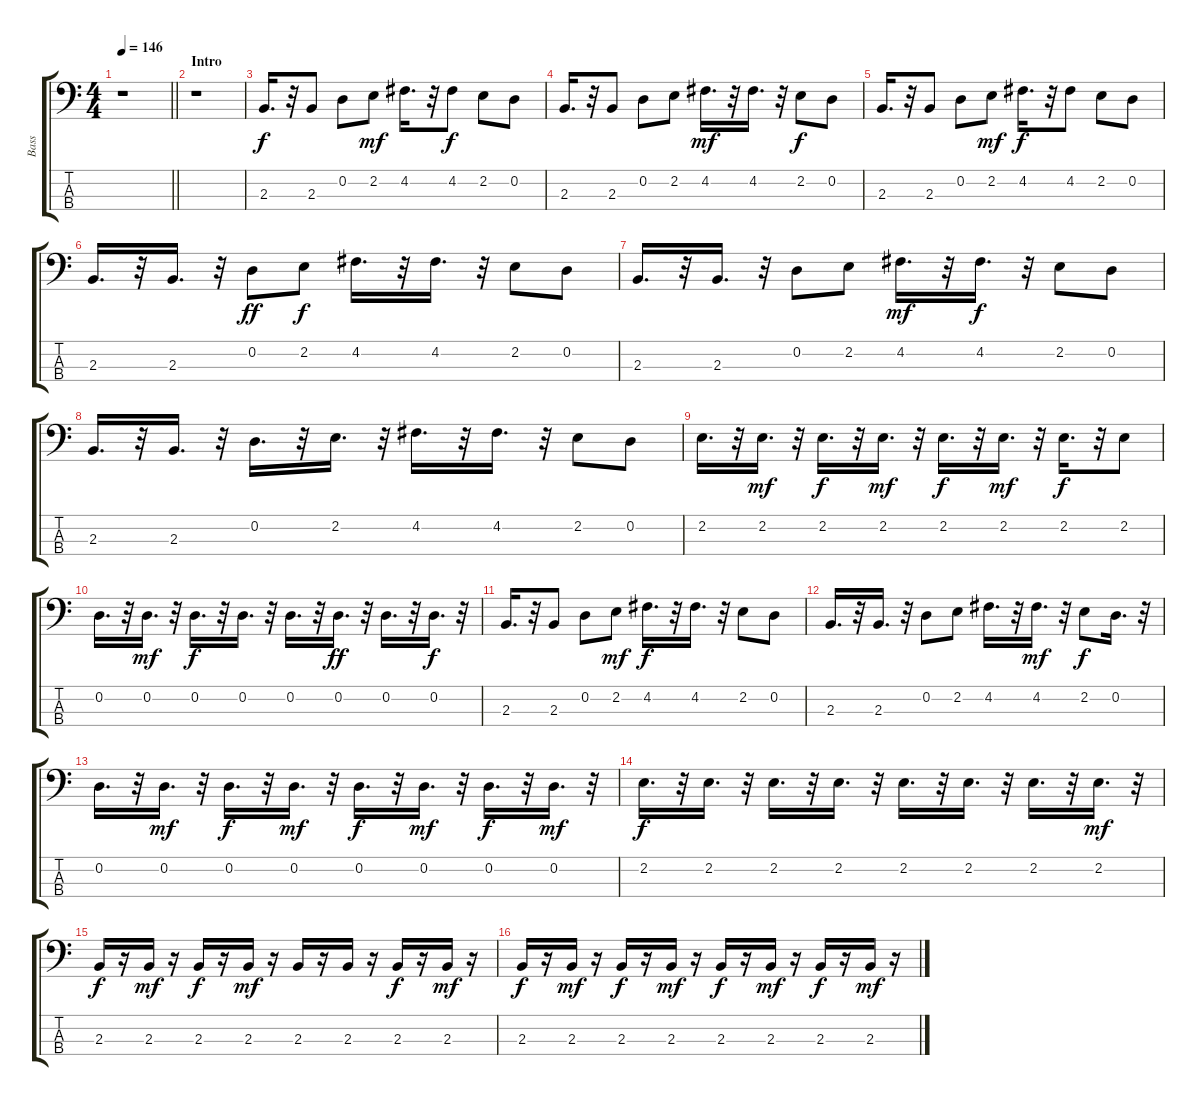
\track ("Bass" "Bass") {instrument acousticbass}
\staff {score tabs}
\tuning (G2 D2 A1 E1) {hide}
\ts (4 4)
\tempo 146
\clef f4
\barLineRight lightlight
\ks c
r.1{dy f instrument acousticbass} |
\section ("" "Intro")
r.1 |
2.3.16{d} r.32 2.3.8 0.2.8 2.2.8{dy mf} 4.2.16{d} r.32 4.2.8{dy f} 2.2.8 0.2.8 |
2.3.16{d} r.32 2.3.8 0.2.8 2.2.8 4.2.16{d dy mf} r.32 4.2.16{d} r.32 2.2.8{dy f} 0.2.8 |
2.3.16{d} r.32 2.3.8 0.2.8 2.2.8{dy mf} 4.2.16{d dy f} r.32 4.2.8 2.2.8 0.2.8 |
2.3.16{d} r.32 2.3.16{d} r.32 0.2.8{dy ff} 2.2.8{dy f} 4.2.16{d} r.32 4.2.16{d} r.32 2.2.8 0.2.8 |
2.3.16{d} r.32 2.3.16{d} r.32 0.2.8 2.2.8 4.2.16{d dy mf} r.32 4.2.16{d dy f} r.32 2.2.8 0.2.8 |
2.3.16{d} r.32 2.3.16{d} r.32 0.2.16{d} r.32 2.2.16{d} r.32 4.2.16{d} r.32 4.2.16{d} r.32 2.2.8 0.2.8 |
2.2.16{d} r.32 2.2.16{d dy mf} r.32 2.2.16{d dy f} r.32 2.2.16{d dy mf} r.32 2.2.16{d dy f} r.32 2.2.16{d dy mf} r.32 2.2.16{d dy f} r.32 2.2.8 |
0.2.16{d} r.32 0.2.16{d dy mf} r.32 0.2.16{d dy f} r.32 0.2.16{d} r.32 0.2.16{d} r.32 0.2.16{d dy ff} r.32 0.2.16{d} r.32 0.2.16{d dy f} r.32 |
2.3.16{d} r.32 2.3.8 0.2.8 2.2.8{dy mf} 4.2.16{d dy f} r.32 4.2.16{d} r.32 2.2.8 0.2.8 |
2.3.16{d} r.32 2.3.16{d} r.32 0.2.8 2.2.8 4.2.16{d} r.32 4.2.16{d dy mf} r.32 2.2.8{dy f} 0.2.16{d} r.32 |
0.2.16{d} r.32 0.2.16{d dy mf} r.32 0.2.16{d dy f} r.32 0.2.16{d dy mf} r.32 0.2.16{d dy f} r.32 0.2.16{d dy mf} r.32 0.2.16{d dy f} r.32 0.2.16{d dy mf} r.32 |
2.2.16{d dy f} r.32 2.2.16{d} r.32 2.2.16{d} r.32 2.2.16{d} r.32 2.2.16{d} r.32 2.2.16{d} r.32 2.2.16{d} r.32 2.2.16{d dy mf} r.32 |
2.3.16{dy f} r.16 2.3.16{dy mf} r.16 2.3.16{dy f} r.16 2.3.16{dy mf} r.16 2.3.16 r.16 2.3.16 r.16 2.3.16{dy f} r.16 2.3.16{dy mf} r.16 |
2.3.16{dy f} r.16 2.3.16{dy mf} r.16 2.3.16{dy f} r.16 2.3.16{dy mf} r.16 2.3.16{dy f} r.16 2.3.16{dy mf} r.16 2.3.16{dy f} r.16 2.3.16{dy mf} r.16
